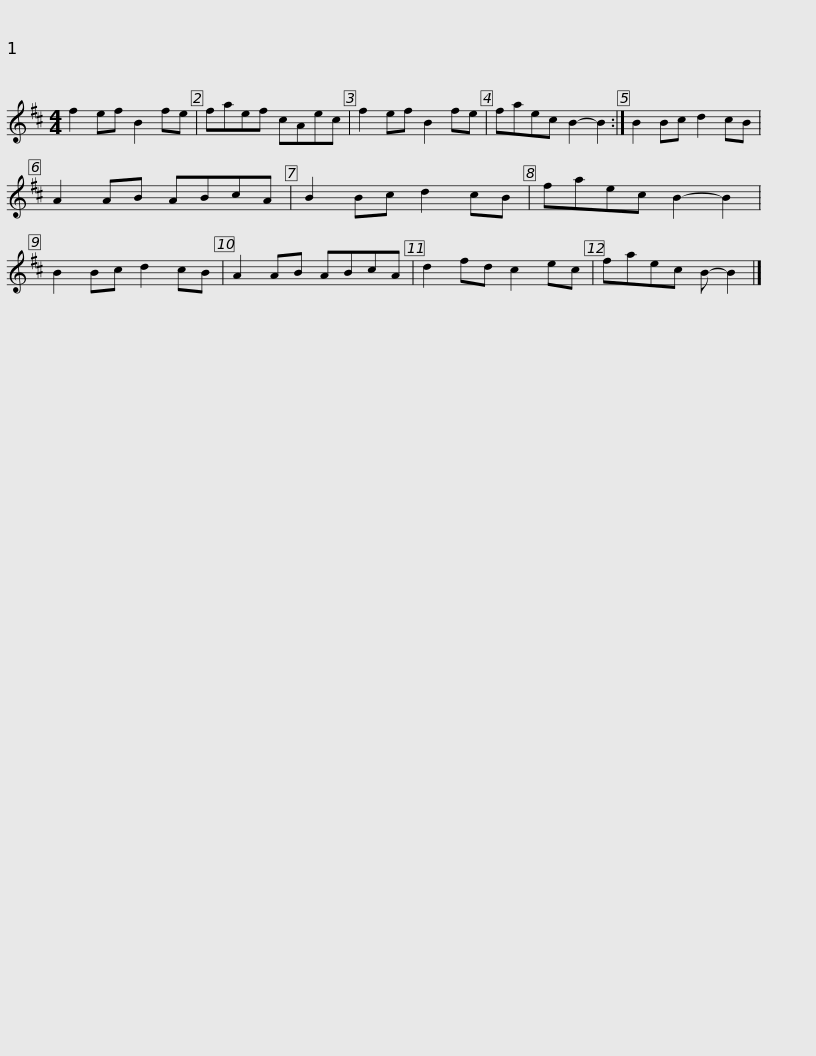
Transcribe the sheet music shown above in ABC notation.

X:1
L:1/8
M:4/4
I:linebreak $
K:Bmin
V:1 treble
V:1
 f2 ef B2 fe | faef cAec | f2 ef B2 fe | faec B2- B2 :| B2 Bc d2 cB | %5
 A2 AB ABcA |$ B2 Bc d2 cB | faec B2- B2 | B2 Bc d2 cB | A2 AB ABcA | %10
 d2 fd c2 ec | faec B- B2 |] %12
